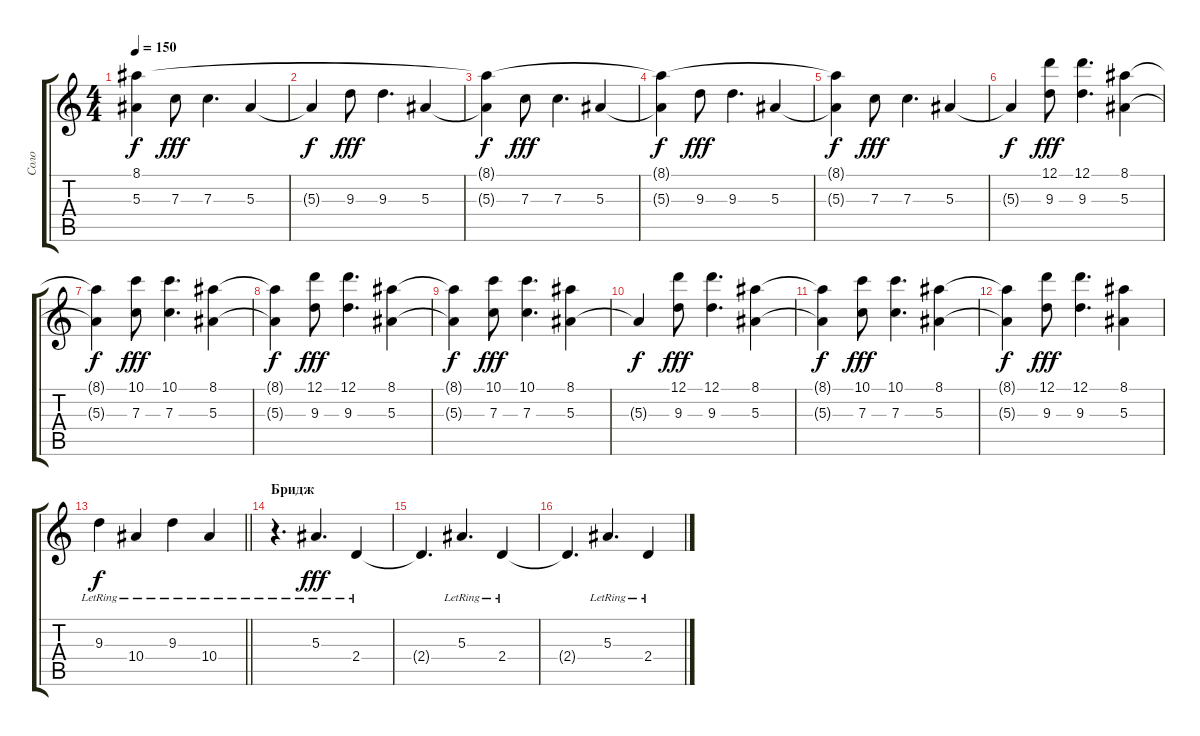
\track ("Соло" "Соло") {instrument distortionguitar}
\staff {score tabs}
\tuning (D4 A3 F3 C3 G2 C2) {hide}
\ts (4 4)
\tempo 150
\clef g2
\ks c
(8.1{t} 5.3{t}).4{dy f} 7.3.8{dy fff} 7.3.4{d} 5.3.4 |
5.3{t}.4{dy f} 9.3.8{dy fff} 9.3.4{d} 5.3.4 |
(8.1{t} 5.3{t}).4{dy f} 7.3.8{dy fff} 7.3.4{d} 5.3.4 |
(8.1{t} 5.3{t}).4{dy f} 9.3.8{dy fff} 9.3.4{d} 5.3.4 |
(8.1{t} 5.3{t}).4{dy f} 7.3.8{dy fff} 7.3.4{d} 5.3.4 |
5.3{t}.4{dy f} (12.1 9.3).8{dy fff} (12.1 9.3).4{d} (8.1 5.3).4 |
(8.1{t} 5.3{t}).4{dy f} (10.1 7.3).8{dy fff} (10.1 7.3).4{d} (8.1 5.3).4 |
(8.1{t} 5.3{t}).4{dy f} (12.1 9.3).8{dy fff} (12.1 9.3).4{d} (8.1 5.3).4 |
(8.1{t} 5.3{t}).4{dy f} (10.1 7.3).8{dy fff} (10.1 7.3).4{d} (8.1 5.3).4 |
5.3{t}.4{dy f} (12.1 9.3).8{dy fff} (12.1 9.3).4{d} (8.1 5.3).4 |
(8.1{t} 5.3{t}).4{dy f} (10.1 7.3).8{dy fff} (10.1 7.3).4{d} (8.1 5.3).4 |
(8.1{t} 5.3{t}).4{dy f} (12.1 9.3).8{dy fff} (12.1 9.3).4{d} (8.1 5.3).4 |
\barLineRight lightlight
9.3{lr}.4{dy f} 10.4{lr}.4 9.3{lr}.4 10.4{lr}.4 |
\section ("" "Бридж")
r.4{d} 5.3{lr}.4{d dy fff} 2.4{lr}.4 |
2.4{t}.4{d} 5.3{lr}.4{d} 2.4{lr}.4 |
2.4{t}.4{d} 5.3{lr}.4{d} 2.4{lr}.4
